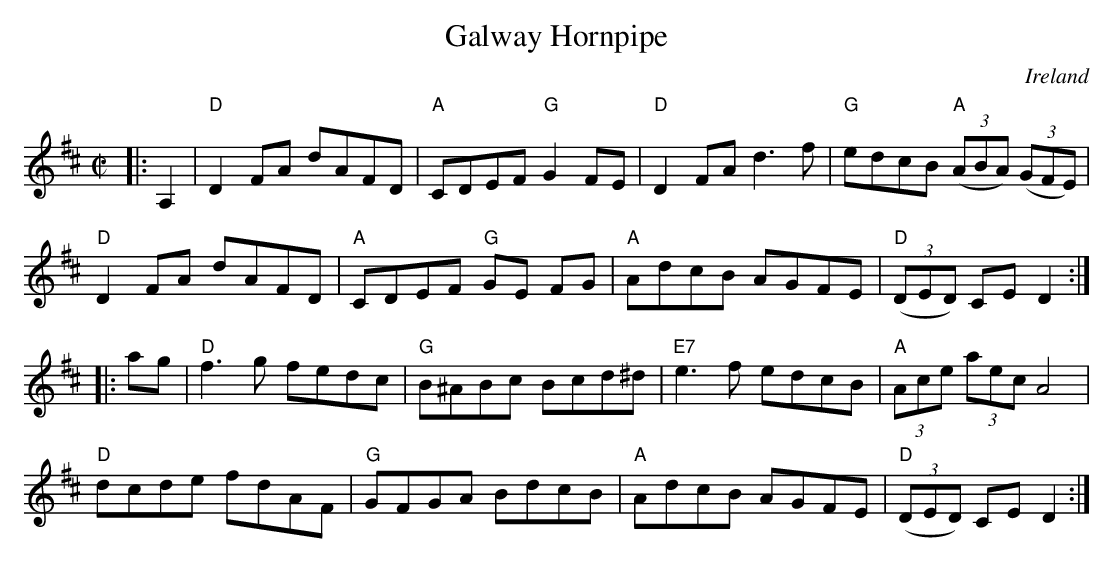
X:1
T:Galway Hornpipe
O:Ireland
M:C|
L:1/8
K:D
|:A,2|"D" D2 FA dAFD | "A" CDEF "G" G2 FE | "D" D2  FA   d3f | "G" edcB "A" (3(ABA) (3(GFE) |
     "D" D2 FA dAFD | "A" CDEF "G" GE FG | "A" AdcB AGFE | "D" (3(DED)  CE   D2 :|
|:ag| "D" f3g  fedc | "G" B^ABc      Bcd^d | "E7" e3f edcB | "A" (3Ace (3aecA4   |
     "D" dcde  fdAF | "G" GFGA  BdcB |"A" AdcB  AGFE | "D" (3(DED)   CE  D2 :|
